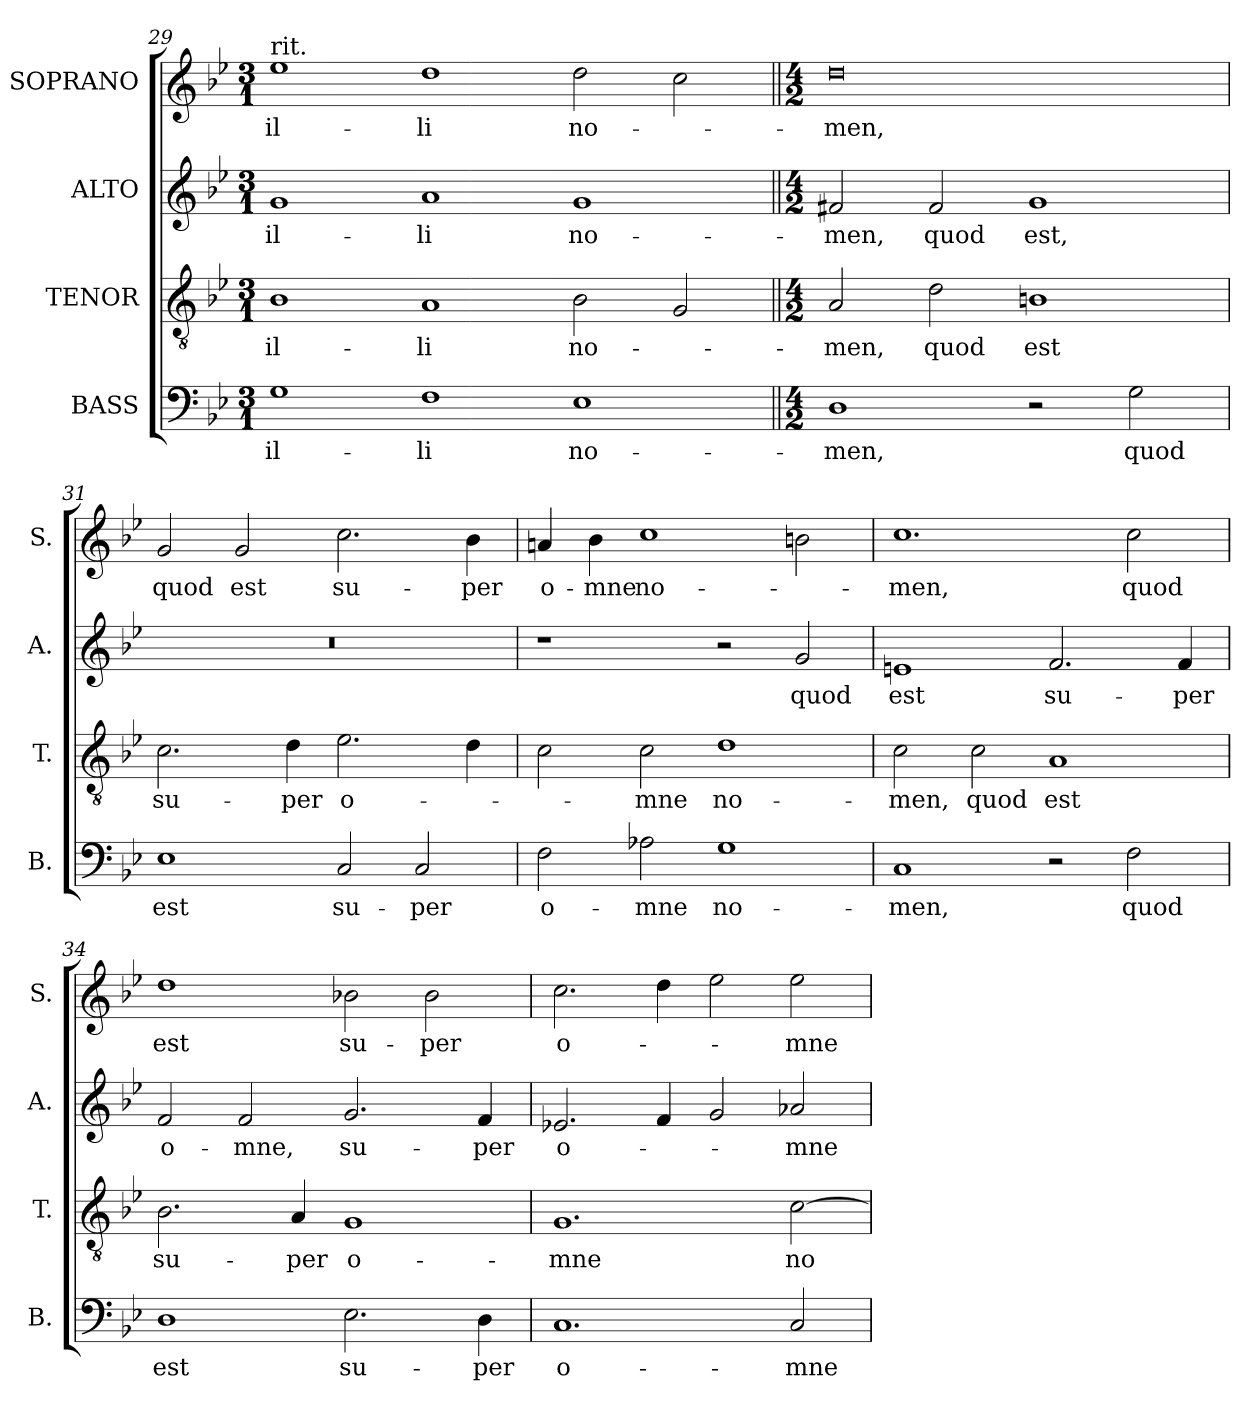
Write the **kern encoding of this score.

**kern	**text	**kern	**text	**kern	**text	**kern	**text
*part4	*part4	*part3	*part3	*part2	*part2	*part1	*part1
*staff4	*staff4	*staff3	*staff3	*staff2	*staff2	*staff1	*staff1
*I"BASS	*	*I"TENOR	*	*I"ALTO	*	*I"SOPRANO	*
*I'B.	*	*I'T.	*	*I'A.	*	*I'S.	*
*clefF4	*	*clefGv2	*	*clefG2	*	*clefG2	*
*	*	*ITrd7c12	*	*	*	*	*
*k[b-e-]	*	*k[b-e-]	*	*k[b-e-]	*	*k[b-e-]	*
*B-:	*	*B-:	*	*B-:	*	*B-:	*
*M3/1	*	*M3/1	*	*M3/1	*	*M3/1	*
=29	=29	=29	=29	=29	=29	=29	=29
!	!LO:LY:b:color=#000000	!	!	!	!	!	!
!	!	!	!LO:LY:b:color=#000000	!	!	!	!
!	!	!	!	!	!LO:LY:b:color=#000000	!	!
!	!	!	!	!	!	!LO:TX:t=rit.	!
!	!	!	!	!	!	!	!LO:LY:b:color=#000000
1Gi	il-	1BB-i	il-	1gi	il-	1ee-i	il-
!	!LO:LY:b:color=#000000	!	!	!	!	!	!
!	!	!	!LO:LY:b:color=#000000	!	!	!	!
!	!	!	!	!	!LO:LY:b:color=#000000	!	!
!	!	!	!	!	!	!	!LO:LY:b:color=#000000
1Fi	-li	1AAi	-li	1ai	-li	1ddi	-li
!	!LO:LY:b:color=#000000	!	!	!	!	!	!
!	!	!	!LO:LY:b:color=#000000	!	!	!	!
!	!	!	!	!	!LO:LY:b:color=#000000	!	!
!	!	!	!	!	!	!	!LO:LY:b:color=#000000
1E-i	no-	2BB-i\	no-	1gi	no-	2ddi\	no-
.	.	2GGi/	.	.	.	2cci\	.
=30||	=30||	=30||	=30||	=30||	=30||	=30||	=30||
*M4/2	*	*M4/2	*	*M4/2	*	*M4/2	*
!	!LO:LY:b:color=#000000	!	!	!	!	!	!
!	!	!	!LO:LY:b:color=#000000	!	!	!	!
!	!	!	!	!	!LO:LY:b:color=#000000	!	!
*	*	*	*	*	*	*MM168	*
!	!	!	!	!	!	!	!LO:LY:b:color=#000000
1Di	-men,	2AAi/	-men,	2f#Xi/	-men,	0ddi	-men,
!	!	!	!LO:LY:b:color=#000000	!	!	!	!
!	!	!	!	!	!LO:LY:b:color=#000000	!	!
.	.	2Di\	quod	2f#i/	quod	.	.
!	!	!	!LO:LY:b:color=#000000	!	!	!	!
!	!	!	!	!	!LO:LY:b:color=#000000	!	!
2r	.	1BBni	est	1gi	est,	.	.
!	!LO:LY:b:color=#000000	!	!	!	!	!	!
2Gi\	quod	.	.	.	.	.	.
=31	=31	=31	=31	=31	=31	=31	=31
!	!LO:LY:b:color=#000000	!	!	!	!	!	!
!	!	!	!LO:LY:b:color=#000000	!LO:N:vis=1	!	!	!
!	!	!	!	!	!	!	!LO:LY:b:color=#000000
1E-i	est	2.Ci\	su-	0r	.	2gi/	quod
!	!	!	!	!	!	!	!LO:LY:b:color=#000000
.	.	.	.	.	.	2gi/	est
!	!	!	!LO:LY:b:color=#000000	!	!	!	!
.	.	4Di\	-per	.	.	.	.
!	!LO:LY:b:color=#000000	!	!	!	!	!	!
!	!	!	!LO:LY:b:color=#000000	!	!	!	!
!	!	!	!	!	!	!	!LO:LY:b:color=#000000
2Ci/	su-	2.E-i\	o-	.	.	2.cci\	su-
!	!LO:LY:b:color=#000000	!	!	!	!	!	!
2Ci/	-per	.	.	.	.	.	.
!	!	!	!	!	!	!	!LO:LY:b:color=#000000
.	.	4Di\	.	.	.	4b-i\	-per
!!LO:LB:g=z
=32	=32	=32	=32	=32	=32	=32	=32
!	!LO:LY:b:color=#000000	!	!	!	!	!	!
!	!	!	!	!	!	!	!LO:LY:b:color=#000000
2Fi\	o-	2Ci\	.	1r	.	4ani/	o-
!	!	!	!	!	!	!	!LO:LY:b:color=#000000
.	.	.	.	.	.	4b-i\	-mne
!	!LO:LY:b:color=#000000	!	!	!	!	!	!
!	!	!	!LO:LY:b:color=#000000	!	!	!	!
!	!	!	!	!	!	!	!LO:LY:b:color=#000000
2A-Xi\	-mne	2Ci\	-mne	.	.	1cci	no-
!	!LO:LY:b:color=#000000	!	!	!	!	!	!
!	!	!	!LO:LY:b:color=#000000	!	!	!	!
1Gi	no-	1Di	no-	2r	.	.	.
!	!	!	!	!	!LO:LY:b:color=#000000	!	!
.	.	.	.	2gi/	quod	2bni\	.
=33	=33	=33	=33	=33	=33	=33	=33
!	!LO:LY:b:color=#000000	!	!	!	!	!	!
!	!	!	!LO:LY:b:color=#000000	!	!	!	!
!	!	!	!	!	!LO:LY:b:color=#000000	!	!
!	!	!	!	!	!	!	!LO:LY:b:color=#000000
1Ci	-men,	2Ci\	-men,	1eni	est	1.cci	-men,
!	!	!	!LO:LY:b:color=#000000	!	!	!	!
.	.	2Ci\	quod	.	.	.	.
!	!	!	!LO:LY:b:color=#000000	!	!	!	!
!	!	!	!	!	!LO:LY:b:color=#000000	!	!
2r	.	1AAi	est	2.fi/	su-	.	.
!	!LO:LY:b:color=#000000	!	!	!	!	!	!
!	!	!	!	!	!	!	!LO:LY:b:color=#000000
2Fi\	quod	.	.	.	.	2cci\	quod
!	!	!	!	!	!LO:LY:b:color=#000000	!	!
.	.	.	.	4fi/	-per	.	.
=34	=34	=34	=34	=34	=34	=34	=34
!	!LO:LY:b:color=#000000	!	!	!	!	!	!
!	!	!	!LO:LY:b:color=#000000	!	!	!	!
!	!	!	!	!	!LO:LY:b:color=#000000	!	!
!	!	!	!	!	!	!	!LO:LY:b:color=#000000
1Di	est	2.BB-i\	su-	2fi/	o-	1ddi	est
!	!	!	!	!	!LO:LY:b:color=#000000	!	!
.	.	.	.	2fi/	-mne,	.	.
!	!	!	!LO:LY:b:color=#000000	!	!	!	!
.	.	4AAi/	-per	.	.	.	.
!	!LO:LY:b:color=#000000	!	!	!	!	!	!
!	!	!	!LO:LY:b:color=#000000	!	!	!	!
!	!	!	!	!	!LO:LY:b:color=#000000	!	!
!	!	!	!	!	!	!	!LO:LY:b:color=#000000
2.E-i\	su-	1GGi	o-	2.gi/	su-	2b-Xi\	su-
!	!	!	!	!	!	!	!LO:LY:b:color=#000000
.	.	.	.	.	.	2b-i\	-per
!	!LO:LY:b:color=#000000	!	!	!	!	!	!
!	!	!	!	!	!LO:LY:b:color=#000000	!	!
4Di\	-per	.	.	4fi/	-per	.	.
=35	=35	=35	=35	=35	=35	=35	=35
!	!LO:LY:b:color=#000000	!	!	!	!	!	!
!	!	!	!LO:LY:b:color=#000000	!	!	!	!
!	!	!	!	!	!LO:LY:b:color=#000000	!	!
!	!	!	!	!	!	!	!LO:LY:b:color=#000000
1.Ci	o-	1.GGi	-mne	2.e-Xi/	o-	2.cci\	o-
.	.	.	.	4fi/	.	4ddi\	.
.	.	.	.	2gi/	.	2ee-i\	.
!	!LO:LY:b:color=#000000	!	!	!	!	!	!
!	!	!	!LO:LY:b:color=#000000	!	!	!	!
!	!	!	!	!	!LO:LY:b:color=#000000	!	!
!	!	!	!	!	!	!	!LO:LY:b:color=#000000
2Ci/	-mne	[2Ci\	no-	2a-Xi/	-mne	2ee-i\	-mne
=	=	=	=	=	=	=	=
*-	*-	*-	*-	*-	*-	*-	*-
